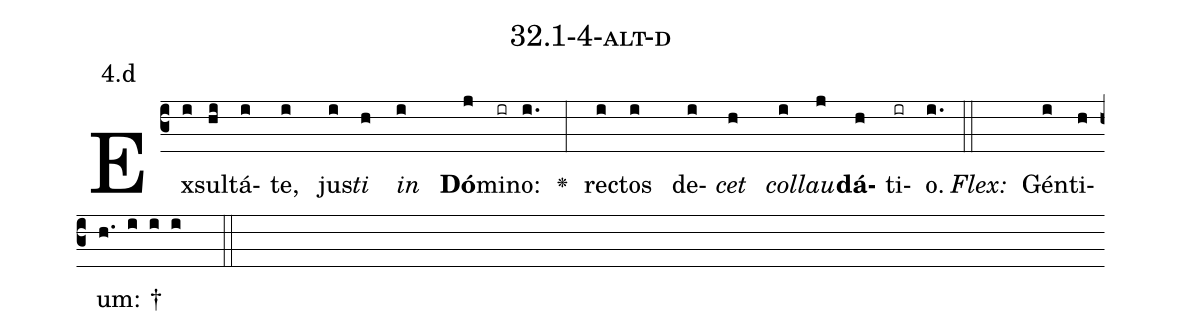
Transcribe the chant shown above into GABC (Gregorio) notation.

name: 32.1-4-alt-d;
annotation: 4.d;
%%
(c3)Ex(i)sul(hi)tá(i)te,(i) jus(i)<i>ti</i>(h) <i>in</i>(i) <b>Dó</b>(j)mi(ir)no:(i.) <v>\greheightstar</v>(:) rec(i)tos(i) de(i)<i>cet</i>(h) <i>col</i>(i)<i>lau</i>(j)<b>dá</b>(h)ti(ir)o.(i.) (::)
<i>Flex:</i>()  Gén(i)ti(h)um: †(h. i i i  ::)

%E(i) u(h) o(i) u(j) a(h) e.(i.) (::)
